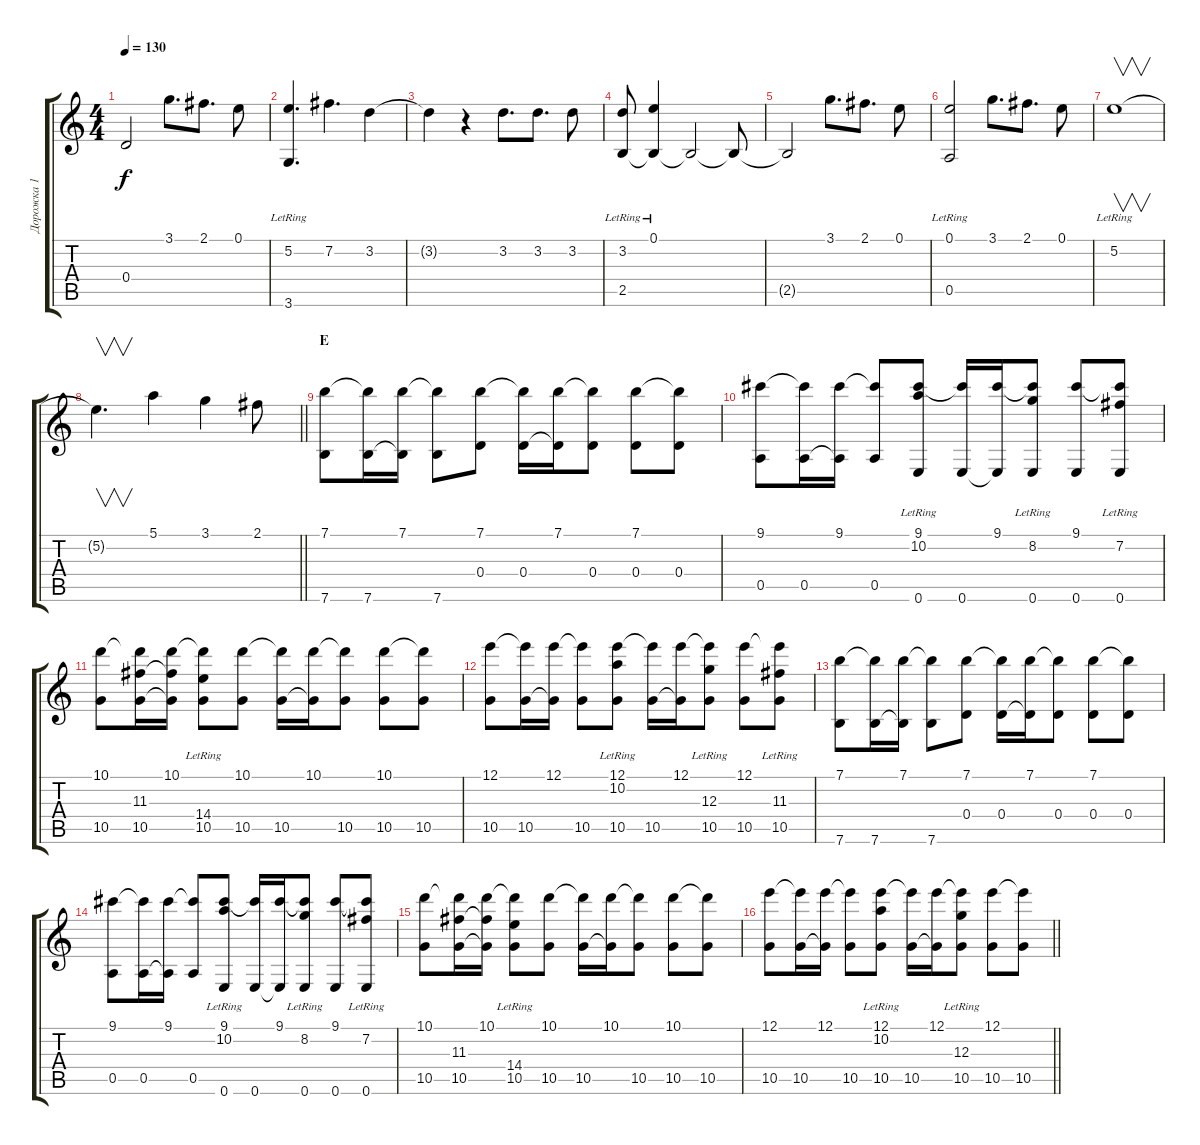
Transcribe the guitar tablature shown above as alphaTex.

\track ("Дорожка 1" "Дорожка 1") {instrument acousticguitarsteel}
\staff {score tabs}
\tuning (E4 B3 G3 D3 A2 E2) {hide}
\ts (4 4)
\tempo 130
\clef g2
\ks c
0.4{t}.2{dy f} 3.1.8{d} 2.1.8{d} 0.1.8 |
(5.2 3.6{lr}).4{d} 7.2.4{d} 3.2.4 |
3.2{t}.4 r.4 3.2.8{d} 3.2.8{d} 3.2.8 |
(3.2 2.5{lr}).8 (0.1{lr} 2.5{t}).4 2.5{t}.2 2.5{t}.8 |
2.5{t}.2 3.1.8{d} 2.1.8{d} 0.1.8 |
(0.1 0.5{lr}).2 3.1.8{d} 2.1.8{d} 0.1.8 |
5.2{lr}.1{v} |
\barLineRight lightlight
5.2{t}.4{v d} 5.1.4 3.1.4 2.1.8 |
\section ("" "E")
(7.1 7.6).8 (7.1{t} 7.6).16 (7.1 7.6{t}).16 (7.1{t} 7.6).8 (7.1 0.4).8 (7.1{t} 0.4).16 (7.1 0.4{t}).16 (7.1{t} 0.4).8 (7.1 0.4).8 (7.1{t} 0.4).8 |
(9.1 0.5).8 (9.1{t} 0.5).16 (9.1 0.5{t}).16 (9.1{t} 0.5).8 (9.1 10.2{lr} 0.6).8 (9.1{t} 0.6).16 (9.1 0.6{t}).16 (9.1{t} 8.2{lr} 0.6).8 (9.1 0.6).8 (9.1{t} 7.2{lr} 0.6).8 |
(10.1 10.5).8 (10.1{t} 11.3 10.5).16 (10.1 11.3{t} 10.5{t}).16 (10.1{t} 14.4{lr} 10.5).8 (10.1 10.5).8 (10.1{t} 10.5).16 (10.1 10.5{t}).16 (10.1{t} 10.5).8 (10.1 10.5).8 (10.1{t} 10.5).8 |
(12.1 10.5).8 (12.1{t} 10.5).16 (12.1 10.5{t}).16 (12.1{t} 10.5).8 (12.1 10.2{lr} 10.5).8 (12.1{t} 10.5).16 (12.1 10.5{t}).16 (12.1{t} 12.3{lr} 10.5).8 (12.1 10.5).8 (12.1{t} 11.3{lr} 10.5).8 |
(7.1 7.6).8 (7.1{t} 7.6).16 (7.1 7.6{t}).16 (7.1{t} 7.6).8 (7.1 0.4).8 (7.1{t} 0.4).16 (7.1 0.4{t}).16 (7.1{t} 0.4).8 (7.1 0.4).8 (7.1{t} 0.4).8 |
(9.1 0.5).8 (9.1{t} 0.5).16 (9.1 0.5{t}).16 (9.1{t} 0.5).8 (9.1 10.2{lr} 0.6).8 (9.1{t} 0.6).16 (9.1 0.6{t}).16 (9.1{t} 8.2{lr} 0.6).8 (9.1 0.6).8 (9.1{t} 7.2{lr} 0.6).8 |
(10.1 10.5).8 (10.1{t} 11.3 10.5).16 (10.1 11.3{t} 10.5{t}).16 (10.1{t} 14.4{lr} 10.5).8 (10.1 10.5).8 (10.1{t} 10.5).16 (10.1 10.5{t}).16 (10.1{t} 10.5).8 (10.1 10.5).8 (10.1{t} 10.5).8 |
\barLineRight lightlight
(12.1 10.5).8 (12.1{t} 10.5).16 (12.1 10.5{t}).16 (12.1{t} 10.5).8 (12.1 10.2{lr} 10.5).8 (12.1{t} 10.5).16 (12.1 10.5{t}).16 (12.1{t} 12.3{lr} 10.5).8 (12.1 10.5).8 (12.1{t} 10.5).8
